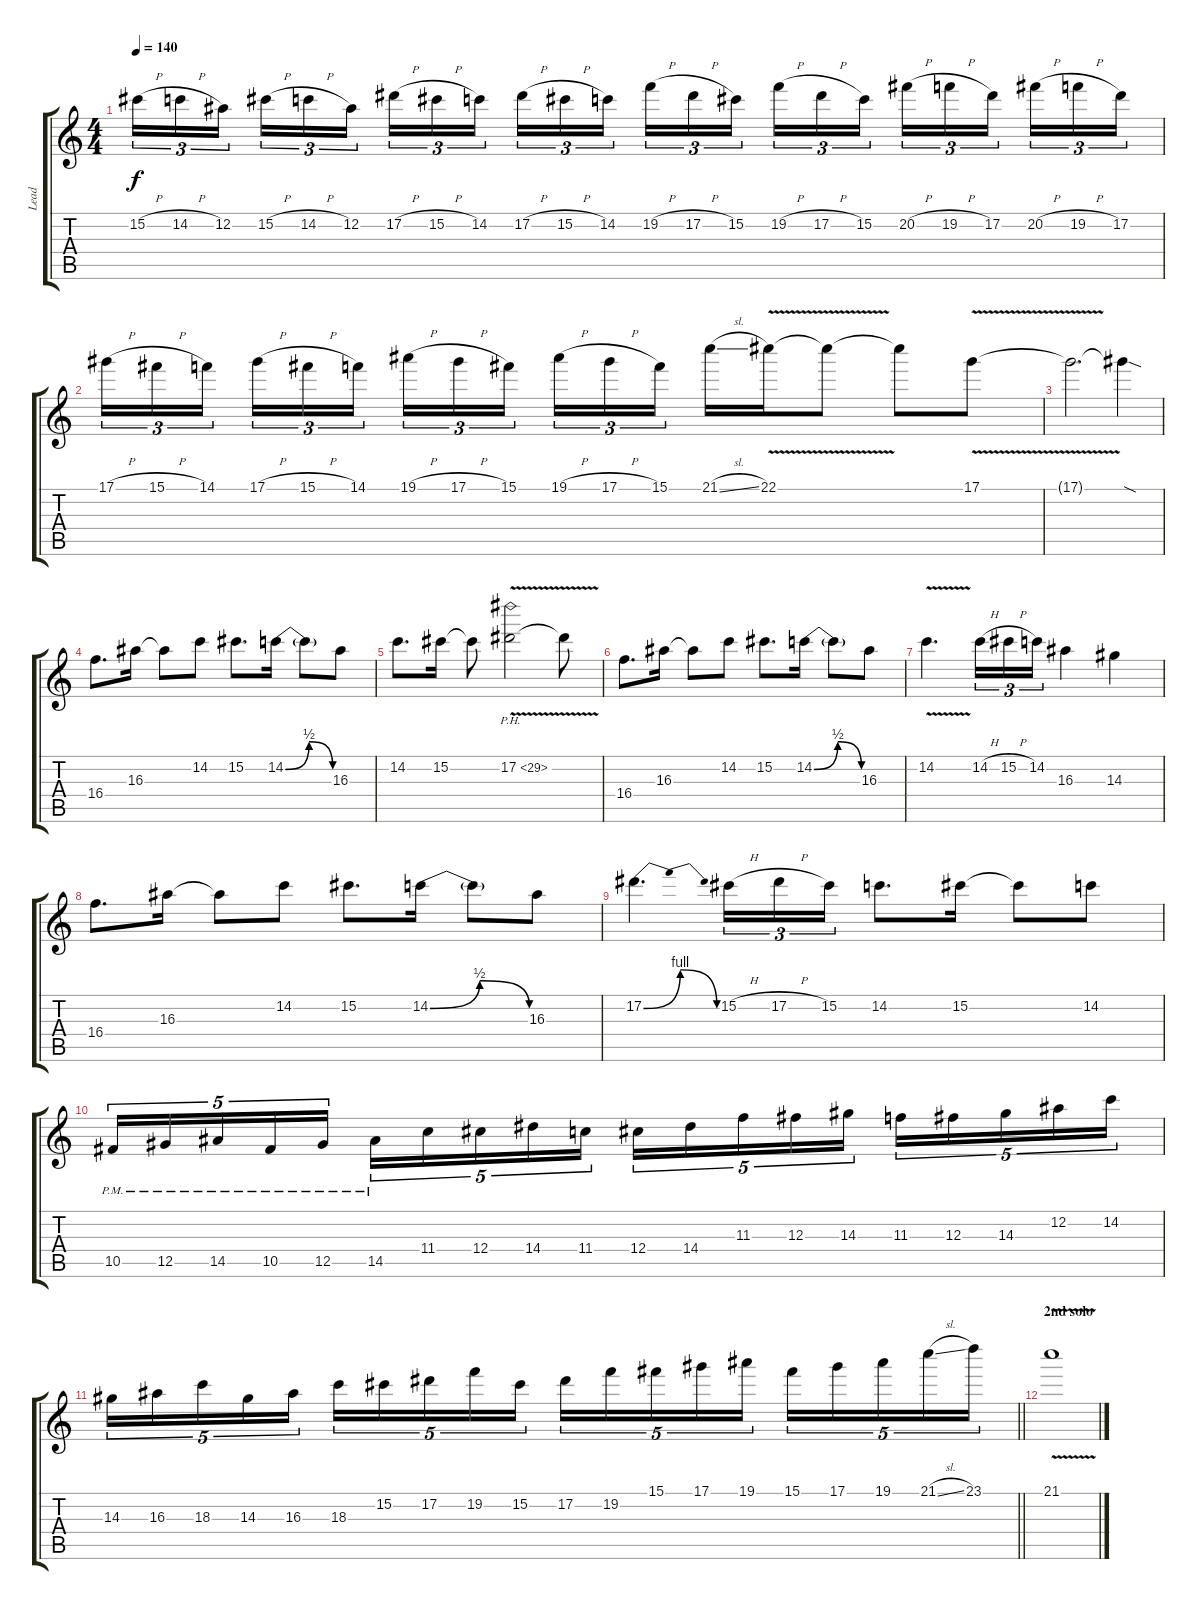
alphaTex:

\track ("Lead" "Lead") {instrument overdrivenguitar}
\staff {score tabs}
\tuning (Eb4 Bb3 Gb3 Db3 Ab2 Eb2) {hide}
\ts (4 4)
\tempo 140
\clef g2
\ks c
15.2{h}.16{tu (3 2) dy f} 14.2{h}.16{tu (3 2)} 12.2.16{tu (3 2) beam splitsecondary} 15.2{h}.16{tu (3 2)} 14.2{h}.16{tu (3 2)} 12.2.16{tu (3 2)} 17.2{h}.16{tu (3 2)} 15.2{h}.16{tu (3 2)} 14.2.16{tu (3 2) beam splitsecondary} 17.2{h}.16{tu (3 2)} 15.2{h}.16{tu (3 2)} 14.2.16{tu (3 2)} 19.2{h}.16{tu (3 2)} 17.2{h}.16{tu (3 2)} 15.2.16{tu (3 2) beam splitsecondary} 19.2{h}.16{tu (3 2)} 17.2{h}.16{tu (3 2)} 15.2.16{tu (3 2)} 20.2{h}.16{tu (3 2)} 19.2{h}.16{tu (3 2)} 17.2.16{tu (3 2) beam splitsecondary} 20.2{h}.16{tu (3 2)} 19.2{h}.16{tu (3 2)} 17.2.16{tu (3 2)} |
17.1{h}.16{tu (3 2)} 15.1{h}.16{tu (3 2)} 14.1.16{tu (3 2) beam splitsecondary} 17.1{h}.16{tu (3 2)} 15.1{h}.16{tu (3 2)} 14.1.16{tu (3 2)} 19.1{h}.16{tu (3 2)} 17.1{h}.16{tu (3 2)} 15.1.16{tu (3 2) beam splitsecondary} 19.1{h}.16{tu (3 2)} 17.1{h}.16{tu (3 2)} 15.1.16{tu (3 2)} 21.1{sl}.16 22.1{v}.16 22.1{t}.8 22.1{t}.8 17.1{v}.8 |
17.1{t}.2{d} 17.1{sod t}.4 |
16.4.8{d} 16.3.16 16.3{t}.8 14.2.8 15.2.8{d} 14.2{be (bendrelease 0 0 30 2 30 2 60 0)}.16 14.2{t}.8 16.3.8 |
14.2.8{d} 15.2.16 15.2{t}.8 17.2{ph 12 v}.2 17.2{t}.8 |
16.4.8{d} 16.3.16 16.3{t}.8 14.2.8 15.2.8{d} 14.2{be (bendrelease 0 0 30 2 30 2 60 0)}.16 14.2{t}.8 16.3.8 |
14.2{v}.4{d} 14.2{h}.16{tu (3 2)} 15.2{h}.16{tu (3 2)} 14.2.16{tu (3 2)} 16.3.4 14.3.4 |
16.4.8{d} 16.3.16 16.3{t}.8 14.2.8 15.2.8{d} 14.2{be (bendrelease 0 0 30 2 30 2 60 0)}.16 14.2{t}.8 16.3.8 |
17.2{be (bendrelease 0 0 15 4 50 4 60 0)}.4{d} 15.2{h}.16{tu (3 2)} 17.2{h}.16{tu (3 2)} 15.2.16{tu (3 2)} 14.2.8{d} 15.2.16 15.2{t}.8 14.2.8 |
10.5{pm}.16{tu (5 4)} 12.5{pm}.16{tu (5 4)} 14.5{pm}.16{tu (5 4)} 10.5{pm}.16{tu (5 4)} 12.5{pm}.16{tu (5 4)} 14.5{pm}.16{tu (5 4)} 11.4.16{tu (5 4)} 12.4.16{tu (5 4)} 14.4.16{tu (5 4)} 11.4.16{tu (5 4)} 12.4.16{tu (5 4)} 14.4.16{tu (5 4)} 11.3.16{tu (5 4)} 12.3.16{tu (5 4)} 14.3.16{tu (5 4)} 11.3.16{tu (5 4)} 12.3.16{tu (5 4)} 14.3.16{tu (5 4)} 12.2.16{tu (5 4)} 14.2.16{tu (5 4)} |
\barLineRight lightlight
14.3.16{tu (5 4)} 16.3.16{tu (5 4)} 18.3.16{tu (5 4)} 14.3.16{tu (5 4)} 16.3.16{tu (5 4)} 18.3.16{tu (5 4)} 15.2.16{tu (5 4)} 17.2.16{tu (5 4)} 19.2.16{tu (5 4)} 15.2.16{tu (5 4)} 17.2.16{tu (5 4)} 19.2.16{tu (5 4)} 15.1.16{tu (5 4)} 17.1.16{tu (5 4)} 19.1.16{tu (5 4)} 15.1.16{tu (5 4)} 17.1.16{tu (5 4)} 19.1.16{tu (5 4)} 21.1{sl}.16{tu (5 4)} 23.1.16{tu (5 4)} |
\section ("" "2nd solo")
21.1{v}.1
